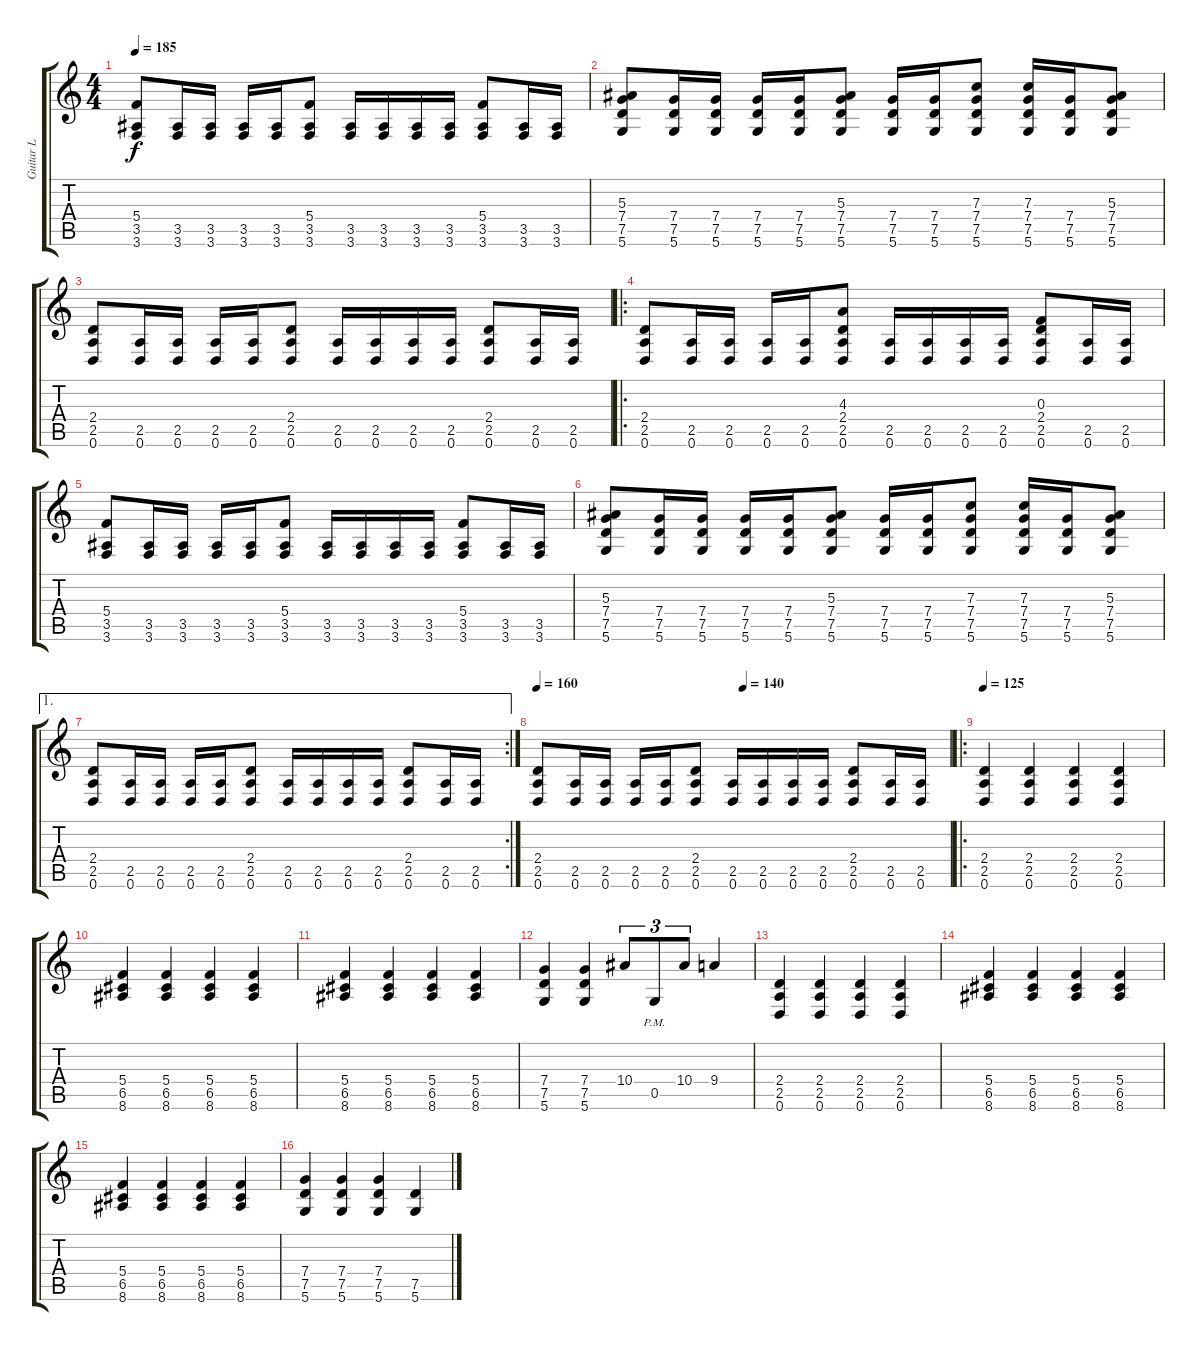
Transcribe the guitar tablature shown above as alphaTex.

\track ("Guitar L" "Guitar L") {instrument distortionguitar}
\staff {score tabs}
\tuning (D4 A3 F3 C3 G2 D2) {hide}
\ts (4 4)
\tempo 185
\clef g2
\ks c
(5.4 3.5 3.6).8{dy f} (3.5 3.6).16 (3.5 3.6).16 (3.5 3.6).16 (3.5 3.6).16 (5.4 3.5 3.6).8 (3.5 3.6).16 (3.5 3.6).16 (3.5 3.6).16 (3.5 3.6).16 (5.4 3.5 3.6).8 (3.5 3.6).16 (3.5 3.6).16 |
(5.3 7.4 7.5 5.6).8 (7.4 7.5 5.6).16 (7.4 7.5 5.6).16 (7.4 7.5 5.6).16 (7.4 7.5 5.6).16 (5.3 7.4 7.5 5.6).8 (7.4 7.5 5.6).16 (7.4 7.5 5.6).16 (7.3 7.4 7.5 5.6).8 (7.3 7.4 7.5 5.6).16 (7.4 7.5 5.6).16 (5.3 7.4 7.5 5.6).8 |
(2.4 2.5 0.6).8 (2.5 0.6).16 (2.5 0.6).16 (2.5 0.6).16 (2.5 0.6).16 (2.4 2.5 0.6).8 (2.5 0.6).16 (2.5 0.6).16 (2.5 0.6).16 (2.5 0.6).16 (2.4 2.5 0.6).8 (2.5 0.6).16 (2.5 0.6).16 |
\ro
(2.4 2.5 0.6).8 (2.5 0.6).16 (2.5 0.6).16 (2.5 0.6).16 (2.5 0.6).16 (4.3 2.4 2.5 0.6).8 (2.5 0.6).16 (2.5 0.6).16 (2.5 0.6).16 (2.5 0.6).16 (0.3 2.4 2.5 0.6).8 (2.5 0.6).16 (2.5 0.6).16 |
(5.4 3.5 3.6).8 (3.5 3.6).16 (3.5 3.6).16 (3.5 3.6).16 (3.5 3.6).16 (5.4 3.5 3.6).8 (3.5 3.6).16 (3.5 3.6).16 (3.5 3.6).16 (3.5 3.6).16 (5.4 3.5 3.6).8 (3.5 3.6).16 (3.5 3.6).16 |
(5.3 7.4 7.5 5.6).8 (7.4 7.5 5.6).16 (7.4 7.5 5.6).16 (7.4 7.5 5.6).16 (7.4 7.5 5.6).16 (5.3 7.4 7.5 5.6).8 (7.4 7.5 5.6).16 (7.4 7.5 5.6).16 (7.3 7.4 7.5 5.6).8 (7.3 7.4 7.5 5.6).16 (7.4 7.5 5.6).16 (5.3 7.4 7.5 5.6).8 |
\ae 1
\rc 2
(2.4 2.5 0.6).8 (2.5 0.6).16 (2.5 0.6).16 (2.5 0.6).16 (2.5 0.6).16 (2.4 2.5 0.6).8 (2.5 0.6).16 (2.5 0.6).16 (2.5 0.6).16 (2.5 0.6).16 (2.4 2.5 0.6).8 (2.5 0.6).16 (2.5 0.6).16 |
\tempo 160
\tempo (140 0.5)
(2.4 2.5 0.6).8 (2.5 0.6).16 (2.5 0.6).16 (2.5 0.6).16 (2.5 0.6).16 (2.4 2.5 0.6).8 (2.5 0.6).16 (2.5 0.6).16 (2.5 0.6).16 (2.5 0.6).16 (2.4 2.5 0.6).8 (2.5 0.6).16 (2.5 0.6).16 |
\ro
\tempo 125
(2.4 2.5 0.6).4 (2.4 2.5 0.6).4 (2.4 2.5 0.6).4 (2.4 2.5 0.6).4 |
(5.4 6.5 8.6).4 (5.4 6.5 8.6).4 (5.4 6.5 8.6).4 (5.4 6.5 8.6).4 |
(5.4 6.5 8.6).4 (5.4 6.5 8.6).4 (5.4 6.5 8.6).4 (5.4 6.5 8.6).4 |
(7.4 7.5 5.6).4 (7.4 7.5 5.6).4 10.4.8{tu (3 2)} 0.5{pm}.8{tu (3 2)} 10.4.8{tu (3 2)} 9.4.4 |
(2.4 2.5 0.6).4 (2.4 2.5 0.6).4 (2.4 2.5 0.6).4 (2.4 2.5 0.6).4 |
(5.4 6.5 8.6).4 (5.4 6.5 8.6).4 (5.4 6.5 8.6).4 (5.4 6.5 8.6).4 |
(5.4 6.5 8.6).4 (5.4 6.5 8.6).4 (5.4 6.5 8.6).4 (5.4 6.5 8.6).4 |
(7.4 7.5 5.6).4 (7.4 7.5 5.6).4 (7.4 7.5 5.6).4 (7.5 5.6).4
